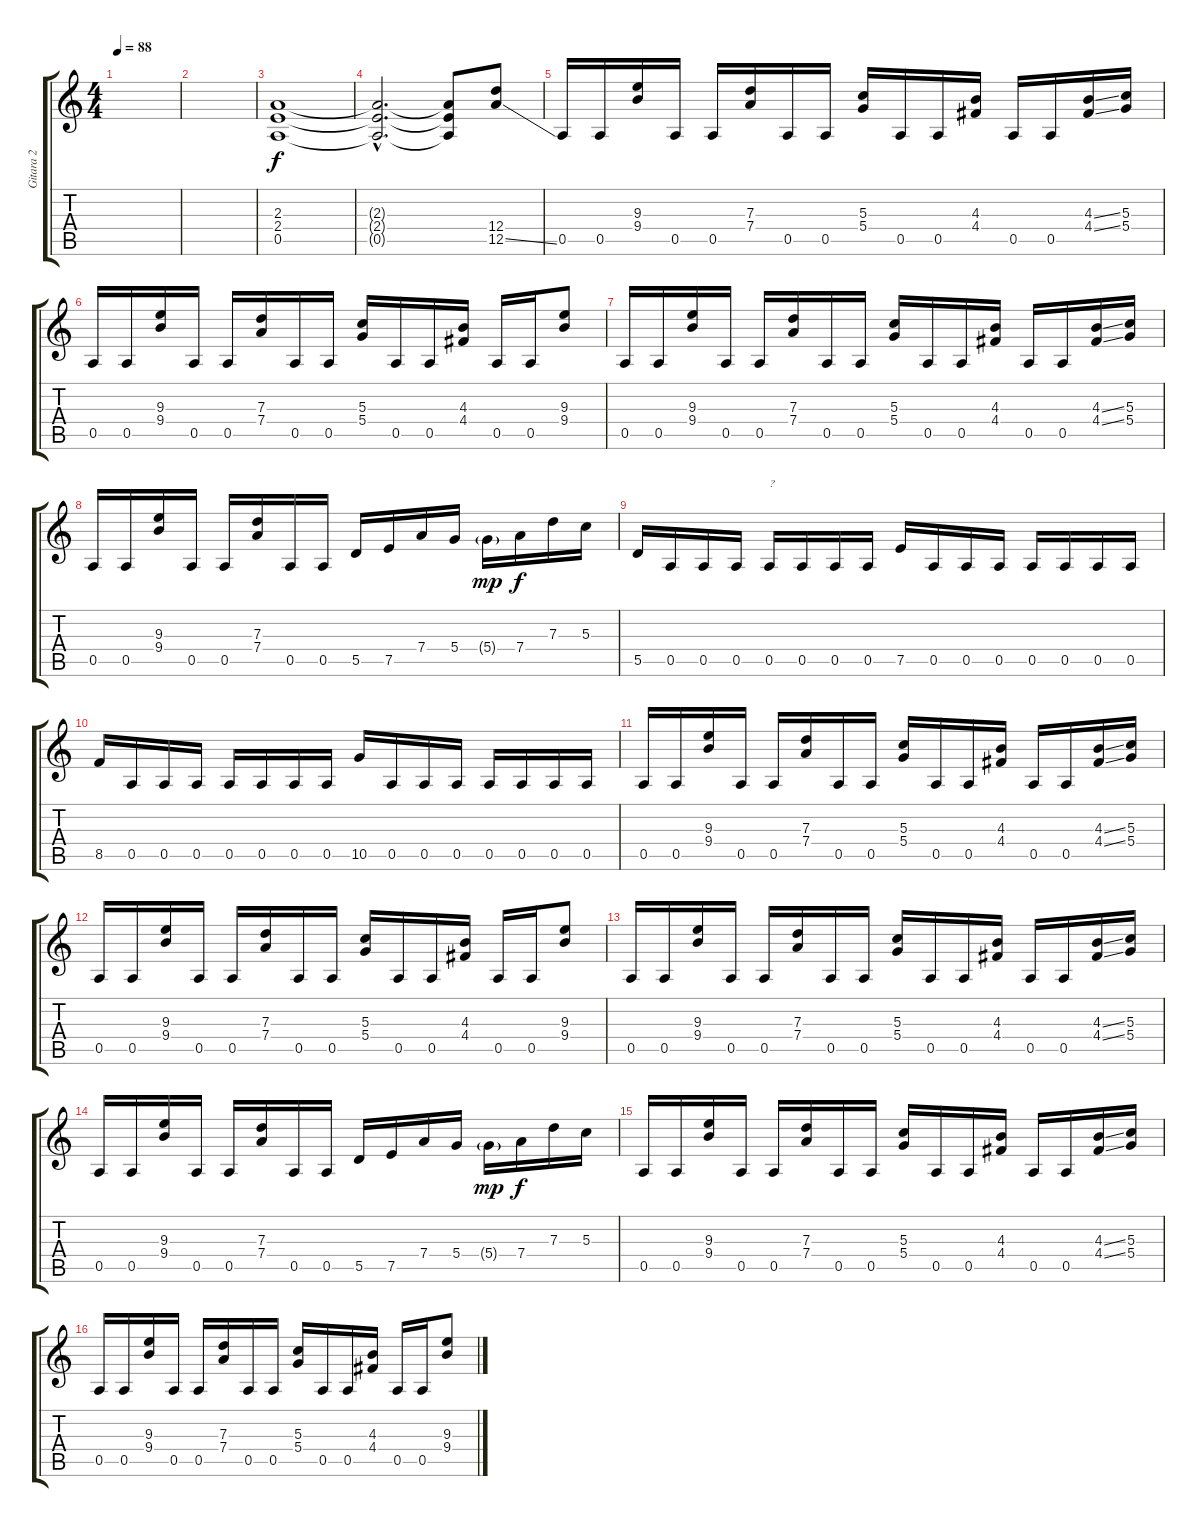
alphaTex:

\track ("Gitara 2" "Gitara 2") {instrument overdrivenguitar}
\staff {score tabs}
\tuning (E4 B3 G3 D3 A2 E2) {hide}
\ts (4 4)
\tempo 88
\clef g2
\ks c
|
|
(2.3 2.4 0.5).1 |
(2.3{hac t} 2.4{hac t} 0.5{hac t}).2{d} (2.3{t} 2.4{t} 0.5{t}).8 (12.4 12.5{ss}).8 |
0.5.16 0.5.16 (9.3 9.4).16 0.5.16 0.5.16 (7.3 7.4).16 0.5.16 0.5.16 (5.3 5.4).16 0.5.16 0.5.16 (4.3 4.4).16 0.5.16 0.5.16 (4.3{ss} 4.4{ss}).16 (5.3 5.4).16 |
0.5.16 0.5.16 (9.3 9.4).16 0.5.16 0.5.16 (7.3 7.4).16 0.5.16 0.5.16 (5.3 5.4).16 0.5.16 0.5.16 (4.3 4.4).16 0.5.16 0.5.16 (9.3 9.4).8 |
0.5.16 0.5.16 (9.3 9.4).16 0.5.16 0.5.16 (7.3 7.4).16 0.5.16 0.5.16 (5.3 5.4).16 0.5.16 0.5.16 (4.3 4.4).16 0.5.16 0.5.16 (4.3{ss} 4.4{ss}).16 (5.3 5.4).16 |
0.5.16 0.5.16 (9.3 9.4).16 0.5.16 0.5.16 (7.3 7.4).16 0.5.16 0.5.16 5.5.16 7.5.16 7.4.16 5.4.16 5.4{g}.16{dy mp} 7.4.16{dy f} 7.3.16 5.3.16 |
5.5.16 0.5.16 0.5.16 0.5.16 0.5.16{txt "?"} 0.5.16 0.5.16 0.5.16 7.5.16 0.5.16 0.5.16 0.5.16 0.5.16 0.5.16 0.5.16 0.5.16 |
8.5.16 0.5.16 0.5.16 0.5.16 0.5.16 0.5.16 0.5.16 0.5.16 10.5.16 0.5.16 0.5.16 0.5.16 0.5.16 0.5.16 0.5.16 0.5.16 |
0.5.16 0.5.16 (9.3 9.4).16 0.5.16 0.5.16 (7.3 7.4).16 0.5.16 0.5.16 (5.3 5.4).16 0.5.16 0.5.16 (4.3 4.4).16 0.5.16 0.5.16 (4.3{ss} 4.4{ss}).16 (5.3 5.4).16 |
0.5.16 0.5.16 (9.3 9.4).16 0.5.16 0.5.16 (7.3 7.4).16 0.5.16 0.5.16 (5.3 5.4).16 0.5.16 0.5.16 (4.3 4.4).16 0.5.16 0.5.16 (9.3 9.4).8 |
0.5.16 0.5.16 (9.3 9.4).16 0.5.16 0.5.16 (7.3 7.4).16 0.5.16 0.5.16 (5.3 5.4).16 0.5.16 0.5.16 (4.3 4.4).16 0.5.16 0.5.16 (4.3{ss} 4.4{ss}).16 (5.3 5.4).16 |
0.5.16 0.5.16 (9.3 9.4).16 0.5.16 0.5.16 (7.3 7.4).16 0.5.16 0.5.16 5.5.16 7.5.16 7.4.16 5.4.16 5.4{g}.16{dy mp} 7.4.16{dy f} 7.3.16 5.3.16 |
0.5.16 0.5.16 (9.3 9.4).16 0.5.16 0.5.16 (7.3 7.4).16 0.5.16 0.5.16 (5.3 5.4).16 0.5.16 0.5.16 (4.3 4.4).16 0.5.16 0.5.16 (4.3{ss} 4.4{ss}).16 (5.3 5.4).16 |
0.5.16 0.5.16 (9.3 9.4).16 0.5.16 0.5.16 (7.3 7.4).16 0.5.16 0.5.16 (5.3 5.4).16 0.5.16 0.5.16 (4.3 4.4).16 0.5.16 0.5.16 (9.3 9.4).8
